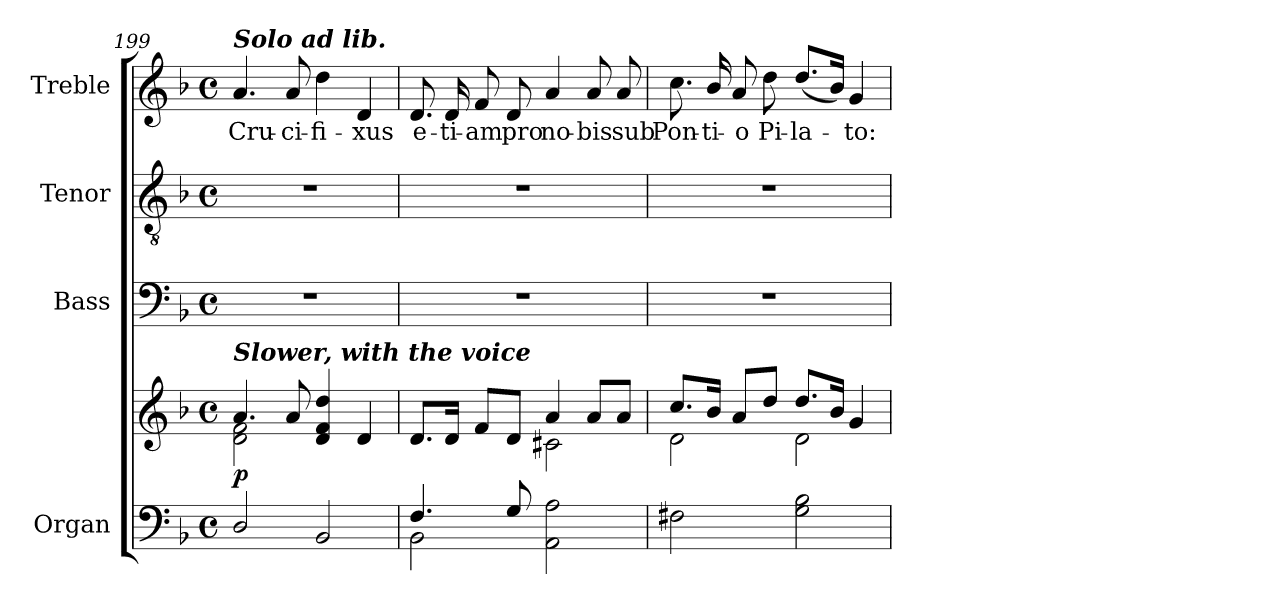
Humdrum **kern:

**kern	**kern	**dynam	**kern	**kern	**kern	**text
*part4	*part4	*part4	*part3	*part2	*part1	*part1
*staff5	*staff4	*staff4/5	*staff3	*staff2	*staff1	*staff1
*I"Organ	*	*	*I"Bass	*I"Tenor	*I"Treble	*
*I'Organ	*	*	*I'Bass	*I'Tenor	*I'Treble	*
*clefF4	*clefG2	*	*clefF4	*clefGv2	*clefG2	*
*k[b-]	*k[b-]	*	*k[b-]	*k[b-]	*k[b-]	*
*F:	*F:	*	*F:	*F:	*F:	*
*M4/4	*M4/4	*	*M4/4	*M4/4	*M4/4	*
*met(c)	*met(c)	*	*met(c)	*met(c)	*met(c)	*
=199	=199	=199	=199	=199	=199	=199
*	*^	*	*	*	*	*
!	!	!	!	!	!	!LO:TX:a:Bi:t=Solo ad lib.	!
!	!LO:TX:a:Bi:t=Slower, with the voice	!	!	!	!	!	!
!	!	!	!LO:DY:b	!	!	!	!LO:LY:b
2D/	4.a	2d\ 2f\	p	1r	1r	4.a	Cru-
!	!	!	!	!	!	!	!LO:LY:b
.	8a	.	.	.	.	8a	-ci-
!	!	!	!	!	!	!	!LO:LY:b
2BB-	4d 4f 4dd	2ryy	.	.	.	4dd	-fi-
!	!	!	!	!	!	!	!LO:LY:b
.	4d	.	.	.	.	4d	-xus
=200	=200	=200	=200	=200	=200	=200	=200
*^	*	*	*	*	*	*	*
!	!	!	!	!	!	!	!	!LO:LY:b
4.F/	2BB-\	8.dL	2ryy	.	1r	1r	8.d	e-
!	!	!	!	!	!	!	!	!LO:LY:b
.	.	16dJ	.	.	.	.	16d	-ti-
!	!	!	!	!	!	!	!	!LO:LY:b
.	.	8fL	.	.	.	.	8f	-am
!	!	!	!	!	!	!	!	!LO:LY:b
8G/	.	8dJ	.	.	.	.	8d	pro
!	!	!	!	!	!	!	!	!LO:LY:b
2ryy	2AA 2A	4a	2c#X\	.	.	.	4a	no-
!	!	!	!	!	!	!	!	!LO:LY:b
.	.	8aL	.	.	.	.	8a	-bis
!	!	!	!	!	!	!	!	!LO:LY:b
.	.	8aJ	.	.	.	.	8a	sub
*v	*v	*	*	*	*	*	*	*
=201	=201	=201	=201	=201	=201	=201	=201
!	!	!	!	!	!	!	!LO:LY:b
2F#X	8.cc/L	2d\	.	1r	1r	8.cc	Pon-
!	!	!	!	!	!	!	!LO:LY:b
.	16b-/J	.	.	.	.	16b-/	-ti-
!	!	!	!	!	!	!	!LO:LY:b
.	8a/L	.	.	.	.	8a	-o
!	!	!	!	!	!	!	!LO:LY:b
.	8dd/J	.	.	.	.	8dd	Pi-
!	!	!	!	!	!	!	!LO:LY:b
2G 2B-	8.dd/L	2d\	.	.	.	(>8.ddL	-la-
.	16b-/J	.	.	.	.	16b-/J)	.
!	!	!	!	!	!	!	!LO:LY:b
.	4g	.	.	.	.	4g	to:
*	*v	*v	*	*	*	*	*
=	=	=	=	=	=	=
*-	*-	*-	*-	*-	*-	*-
